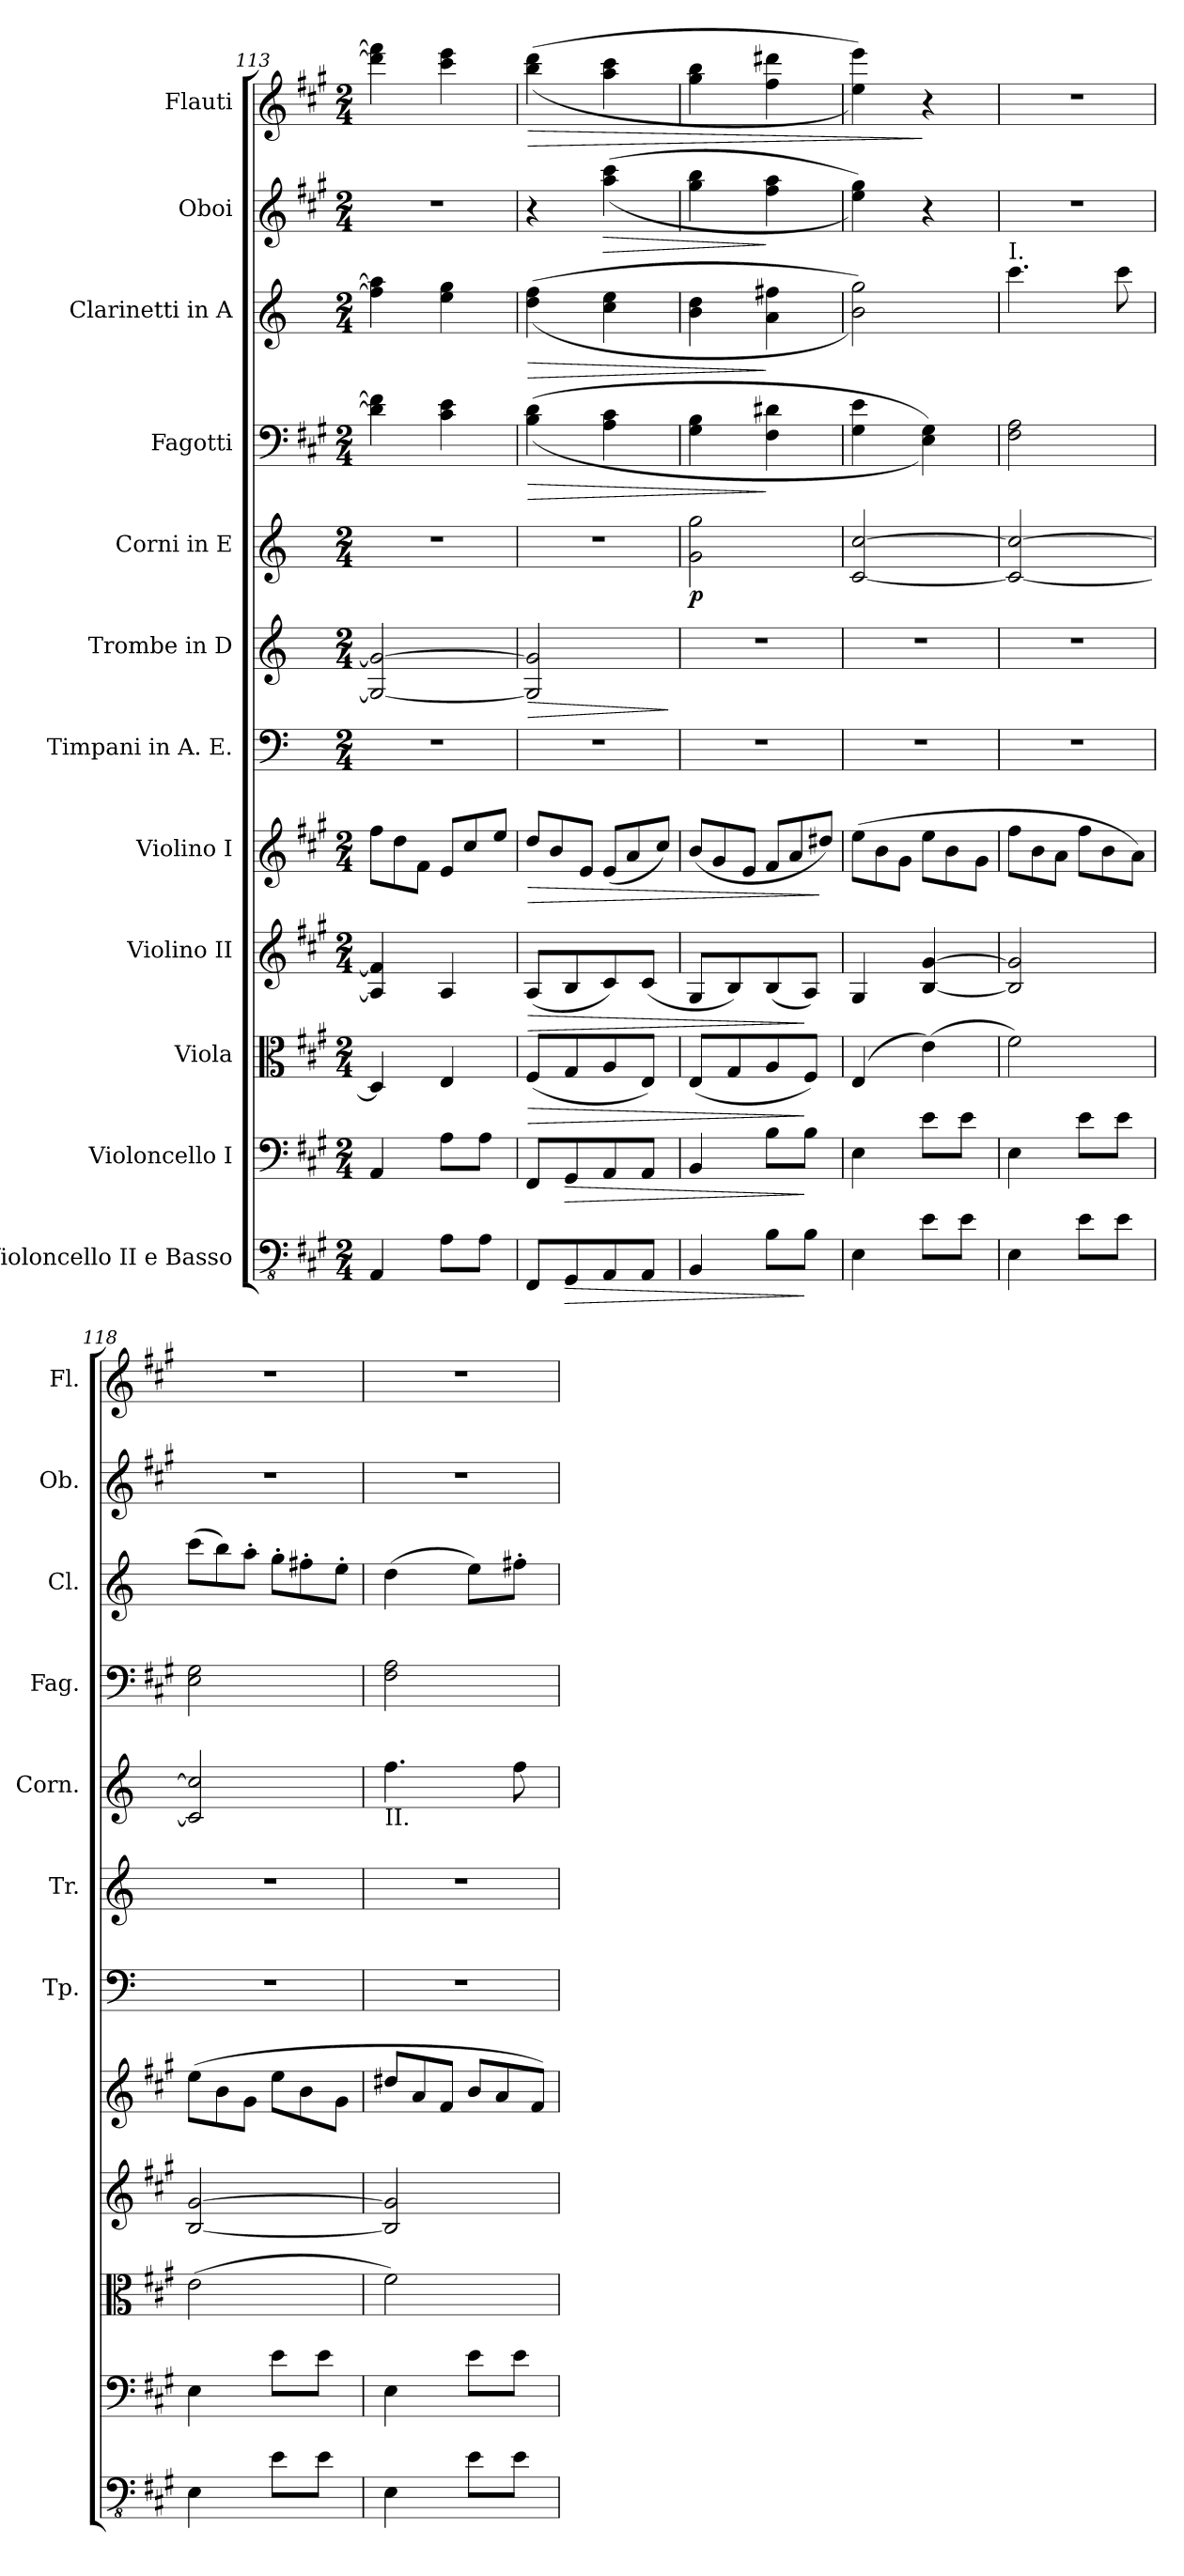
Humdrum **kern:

**kern	**dynam	**kern	**dynam	**kern	**dynam	**kern	**dynam	**kern	**dynam	**kern	**kern	**dynam	**kern	**dynam	**kern	**dynam	**kern	**dynam	**kern	**dynam	**kern	**dynam
*part12	*part12	*part11	*part11	*part10	*part10	*part9	*part9	*part8	*part8	*part7	*part6	*part6	*part5	*part5	*part4	*part4	*part3	*part3	*part2	*part2	*part1	*part1
*staff12	*staff12	*staff11	*staff11	*staff10	*staff10	*staff9	*staff9	*staff8	*staff8	*staff7	*staff6	*staff6	*staff5	*staff5	*staff4	*staff4	*staff3	*staff3	*staff2	*staff2	*staff1	*staff1
*I"Violoncello II e Basso	*	*I"Violoncello I	*	*I"Viola	*	*I"Violino II	*	*I"Violino I	*	*I"Timpani in A. E.	*I"Trombe in D	*	*I"Corni in E	*	*I"Fagotti	*	*I"Clarinetti in A	*	*I"Oboi	*	*I"Flauti	*
*	*	*	*	*	*	*	*	*	*	*I'Tp.	*I'Tr.	*	*I'Corn.	*	*I'Fag.	*	*I'Cl.	*	*I'Ob.	*	*I'Fl.	*
*clefFv4	*	*clefF4	*	*clefC3	*	*clefG2	*	*clefG2	*	*clefF4	*clefG2	*	*clefG2	*	*clefF4	*	*clefG2	*	*clefG2	*	*clefG2	*
*	*	*	*	*	*	*	*	*	*	*	*ITrd-1c-2	*	*ITrd5c8	*	*	*	*ITrd2c3	*	*	*	*	*
*k[f#c#g#]	*	*k[f#c#g#]	*	*k[f#c#g#]	*	*k[f#c#g#]	*	*k[f#c#g#]	*	*k[]	*k[f#c#]	*	*k[f#c#g#d#]	*	*k[f#c#g#]	*	*k[f#c#g#]	*	*k[f#c#g#]	*	*k[f#c#g#]	*
*M2/4	*	*M2/4	*	*M2/4	*	*M2/4	*	*M2/4	*	*M2/4	*M2/4	*	*M2/4	*	*M2/4	*	*M2/4	*	*M2/4	*	*M2/4	*
*	*	*	*	*	*	*	*	*Xtuplet	*	*	*	*	*	*	*	*	*	*	*	*	*	*
=113	=113	=113	=113	=113	=113	=113	=113	=113	=113	=113	=113	=113	=113	=113	=113	=113	=113	=113	=113	=113	=113	=113
4AAA/	.	4AA/	.	4D/]	.	4A/] 4f#/]	.	12ff#\L	.	2r	2A/_ 2a/_	.	2r	.	4d\] 4f#\]	.	4dd\] 4ff#\]	.	2r	.	4ddd\] 4fff#\]	.
.	.	.	.	.	.	.	.	12dd\	.	.	.	.	.	.	.	.	.	.	.	.	.	.
.	.	.	.	.	.	.	.	12f#\J	.	.	.	.	.	.	.	.	.	.	.	.	.	.
8AA\L	.	8A\L	.	4E/	.	4A/	.	12e/L	.	.	.	.	.	.	4c#\ 4e\	.	4cc#\ 4ee\	.	.	.	4ccc#\ 4eee\	.
.	.	.	.	.	.	.	.	12cc#/	.	.	.	.	.	.	.	.	.	.	.	.	.	.
8AA\J	.	8A\J	.	.	.	.	.	.	.	.	.	.	.	.	.	.	.	.	.	.	.	.
.	.	.	.	.	.	.	.	12ee/J	.	.	.	.	.	.	.	.	.	.	.	.	.	.
=114	=114	=114	=114	=114	=114	=114	=114	=114	=114	=114	=114	=114	=114	=114	=114	=114	=114	=114	=114	=114	=114	=114
!	!	!	!	!	!LO:HP:b	!	!LO:HP:b	!	!LO:HP:b	!	!	!LO:HP:b	!	!	!	!LO:HP:b	!	!LO:HP:b	!	!	!	!LO:HP:b
8FFF#/L	.	8FF#/L	.	(8F#/L	>	(8A/L	>	12dd/L	>	2r	2A/] 2a/]	>	2r	.	((4B\ 4d\	>	((4b\ 4dd\	>	4r	.	((4bb\ 4ddd\	>
.	.	.	.	.	.	.	.	12b/	.	.	.	.	.	.	.	.	.	.	.	.	.	.
!	!LO:HP:b	!	!LO:HP:b	!	!	!	!	!	!	!	!	!	!	!	!	!	!	!	!	!	!	!
8GGG#/	>	8GG#/	>	8G#/	.	8B/	.	.	.	.	.	.	.	.	.	.	.	.	.	.	.	.
.	.	.	.	.	.	.	.	12e/J	.	.	.	.	.	.	.	.	.	.	.	.	.	.
!	!	!	!	!	!	!	!	!	!	!	!	!	!	!	!	!	!	!	!	!LO:HP:b	!	!
8AAA/	.	8AA/	.	8A/	.	8c#/)	.	(12e/L	.	.	.	.	.	.	4A\ 4c#\	.	4a\ 4cc#\	.	((4aa\ 4ccc#\	>	4aa\ 4ccc#\	.
.	.	.	.	.	.	.	.	12a/	.	.	.	.	.	.	.	.	.	.	.	.	.	.
8AAA/J	.	8AA/J	.	8E/J)	.	(8c#/J	.	.	.	.	.	.	.	.	.	.	.	.	.	.	.	.
.	.	.	.	.	.	.	.	12cc#/J)	.	.	.	.	.	.	.	.	.	.	.	.	.	.
.	.	.	.	.	.	.	.	.	.	.	.	]	.	.	.	.	.	.	.	.	.	.
=115	=115	=115	=115	=115	=115	=115	=115	=115	=115	=115	=115	=115	=115	=115	=115	=115	=115	=115	=115	=115	=115	=115
!	!	!	!	!	!	!	!	!	!	!	!	!	!	!LO:DY:b	!	!	!	!	!	!	!	!
4BBB/	.	4BB/	.	(8E/L	.	8G#/L	.	(12b/L	.	2r	2r	.	2B\ 2b\	p	4G#\ 4B\	.	4g#\ 4b\	.	4gg#\ 4bb\	.	4gg#\ 4bb\	.
.	.	.	.	.	.	.	.	12g#/	.	.	.	.	.	.	.	.	.	.	.	.	.	.
.	.	.	.	8G#/	.	8B/)	.	.	.	.	.	.	.	.	.	.	.	.	.	.	.	.
.	.	.	.	.	.	.	.	12e/J	.	.	.	.	.	.	.	.	.	.	.	.	.	.
8BB\L	.	8B\L	.	8A/	.	(8B/	.	12f#/L	.	.	.	.	.	.	4F#\ 4d#X\	]	4f#\ 4dd#X\	]	4ff#\ 4aa\	]	4ff#\ 4ddd#X\	.
.	.	.	.	.	.	.	.	12a/	.	.	.	.	.	.	.	.	.	.	.	.	.	.
8BB\J	]	8B\J	]	8F#/J)	]	8A/J)	]	.	.	.	.	.	.	.	.	.	.	.	.	.	.	.
.	.	.	.	.	.	.	.	12dd#X/J)	]	.	.	.	.	.	.	.	.	.	.	.	.	.
=116	=116	=116	=116	=116	=116	=116	=116	=116	=116	=116	=116	=116	=116	=116	=116	=116	=116	=116	=116	=116	=116	=116
4EE\	.	4E\	.	(4E/	.	4G#/	.	(12ee\L	.	2r	2r	.	[2E/ [2e/	.	4G#\ 4e\	.	2g#\ 2ee\))	.	4ee\ 4gg#\))	.	4ee\ 4eee\))	.
.	.	.	.	.	.	.	.	12b\	.	.	.	.	.	.	.	.	.	.	.	.	.	.
.	.	.	.	.	.	.	.	12g#\J	.	.	.	.	.	.	.	.	.	.	.	.	.	.
8E\L	.	8e\L	.	(4e\)	.	[4B/ [4g#/	.	12ee\L	.	.	.	.	.	.	4E\ 4G#\))	.	.	.	4r	.	4r	]
.	.	.	.	.	.	.	.	12b\	.	.	.	.	.	.	.	.	.	.	.	.	.	.
8E\J	.	8e\J	.	.	.	.	.	.	.	.	.	.	.	.	.	.	.	.	.	.	.	.
.	.	.	.	.	.	.	.	12g#\J	.	.	.	.	.	.	.	.	.	.	.	.	.	.
=117	=117	=117	=117	=117	=117	=117	=117	=117	=117	=117	=117	=117	=117	=117	=117	=117	=117	=117	=117	=117	=117	=117
!	!	!	!	!	!	!	!	!	!	!	!	!	!	!	!	!	!LO:TX:a:t=I.	!	!	!	!	!
4EE\	.	4E\	.	2f#\)	.	2B/] 2g#/]	.	12ff#\L	.	2r	2r	.	2E/_ 2e/_	.	2F#\ 2A\	.	4.aa\	.	2r	.	2r	.
.	.	.	.	.	.	.	.	12b\	.	.	.	.	.	.	.	.	.	.	.	.	.	.
.	.	.	.	.	.	.	.	12a\J	.	.	.	.	.	.	.	.	.	.	.	.	.	.
8E\L	.	8e\L	.	.	.	.	.	12ff#\L	.	.	.	.	.	.	.	.	.	.	.	.	.	.
.	.	.	.	.	.	.	.	12b\	.	.	.	.	.	.	.	.	.	.	.	.	.	.
8E\J	.	8e\J	.	.	.	.	.	.	.	.	.	.	.	.	.	.	8aa\	.	.	.	.	.
.	.	.	.	.	.	.	.	12a\J)	.	.	.	.	.	.	.	.	.	.	.	.	.	.
=118	=118	=118	=118	=118	=118	=118	=118	=118	=118	=118	=118	=118	=118	=118	=118	=118	=118	=118	=118	=118	=118	=118
*	*	*	*	*	*	*	*	*	*	*	*	*	*	*	*	*	*Xtuplet	*	*	*	*	*
4EE\	.	4E\	.	(2e\	.	[2B/ [2g#/	.	(12ee\L	.	2r	2r	.	2E/] 2e/]	.	2E\ 2G#\	.	(12aa\L	.	2r	.	2r	.
.	.	.	.	.	.	.	.	12b\	.	.	.	.	.	.	.	.	12gg#\)	.	.	.	.	.
.	.	.	.	.	.	.	.	12g#\J	.	.	.	.	.	.	.	.	12ff#'\J	.	.	.	.	.
8E\L	.	8e\L	.	.	.	.	.	12ee\L	.	.	.	.	.	.	.	.	12ee'\L	.	.	.	.	.
.	.	.	.	.	.	.	.	12b\	.	.	.	.	.	.	.	.	12dd#X'\	.	.	.	.	.
8E\J	.	8e\J	.	.	.	.	.	.	.	.	.	.	.	.	.	.	.	.	.	.	.	.
.	.	.	.	.	.	.	.	12g#\J	.	.	.	.	.	.	.	.	12cc#'\J	.	.	.	.	.
=119	=119	=119	=119	=119	=119	=119	=119	=119	=119	=119	=119	=119	=119	=119	=119	=119	=119	=119	=119	=119	=119	=119
!	!	!	!	!	!	!	!	!	!	!	!	!	!LO:TX:b:t=II.	!	!	!	!	!	!	!	!	!
4EE\	.	4E\	.	2f#\)	.	2B/] 2g#/]	.	12dd#X/L	.	2r	2r	.	4.a\	.	2F#\ 2A\	.	(4b\	.	2r	.	2r	.
.	.	.	.	.	.	.	.	12a/	.	.	.	.	.	.	.	.	.	.	.	.	.	.
.	.	.	.	.	.	.	.	12f#/J	.	.	.	.	.	.	.	.	.	.	.	.	.	.
8E\L	.	8e\L	.	.	.	.	.	12b/L	.	.	.	.	.	.	.	.	8cc#\L)	.	.	.	.	.
.	.	.	.	.	.	.	.	12a/	.	.	.	.	.	.	.	.	.	.	.	.	.	.
8E\J	.	8e\J	.	.	.	.	.	.	.	.	.	.	8a\	.	.	.	8dd#X'\J	.	.	.	.	.
.	.	.	.	.	.	.	.	12f#/J)	.	.	.	.	.	.	.	.	.	.	.	.	.	.
=	=	=	=	=	=	=	=	=	=	=	=	=	=	=	=	=	=	=	=	=	=	=
*-	*-	*-	*-	*-	*-	*-	*-	*-	*-	*-	*-	*-	*-	*-	*-	*-	*-	*-	*-	*-	*-	*-
